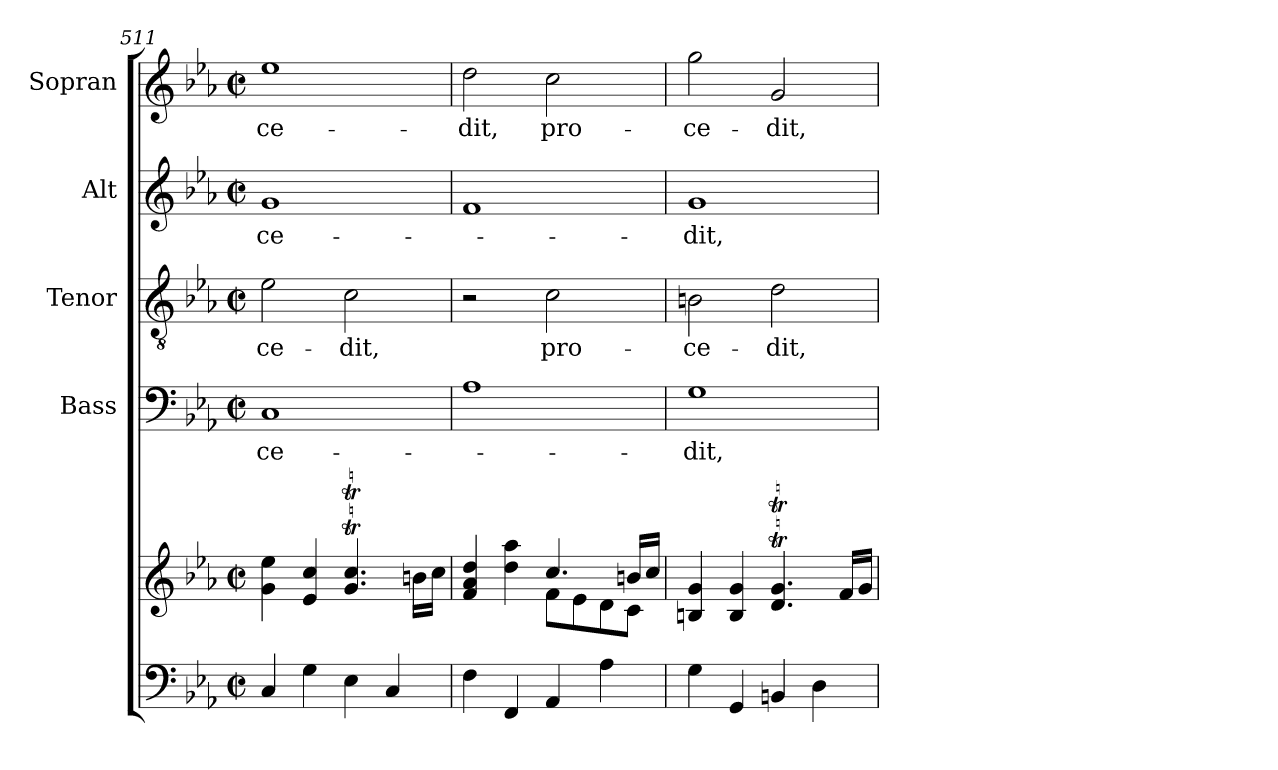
**kern	**kern	**kern	**text	**kern	**text	**kern	**text	**kern	**text
*part5	*part5	*part4	*part4	*part3	*part3	*part2	*part2	*part1	*part1
*staff6	*staff5	*staff4	*staff4	*staff3	*staff3	*staff2	*staff2	*staff1	*staff1
*	*	*I"Bass	*	*I"Tenor	*	*I"Alt	*	*I"Sopran	*
*	*	*I'B.	*	*I'T.	*	*I'A.	*	*I'S.	*
!!LO:LB:g=z
*clefF4	*clefG2	*clefF4	*	*clefGv2	*	*clefG2	*	*clefG2	*
*k[b-e-a-]	*k[b-e-a-]	*k[b-e-a-]	*	*k[b-e-a-]	*	*k[b-e-a-]	*	*k[b-e-a-]	*
*E-:	*E-:	*E-:	*	*E-:	*	*E-:	*	*E-:	*
*M2/2	*M2/2	*M2/2	*	*M2/2	*	*M2/2	*	*M2/2	*
*met(c|)	*met(c|)	*met(c|)	*	*met(c|)	*	*met(c|)	*	*met(c|)	*
=511	=511	=511	=511	=511	=511	=511	=511	=511	=511
!	!	!	!LO:LY:b	!	!LO:LY:b	!	!LO:LY:b	!	!LO:LY:b
4C/	4g\ 4ee-\	1C	-ce-	2e-\	-ce-	1g	-ce-	1ee-	-ce-
4G\	4e-/ 4cc/	.	.	.	.	.	.	.	.
!	!	!	!	!	!LO:LY:b	!	!	!	!
4E-\	4.g/T 4.cc/T	.	.	2c\	-dit,	.	.	.	.
4C/	.	.	.	.	.	.	.	.	.
.	16bn\LL	.	.	.	.	.	.	.	.
.	16cc\JJ	.	.	.	.	.	.	.	.
=512	=512	=512	=512	=512	=512	=512	=512	=512	=512
*	*^	*	*	*	*	*	*	*	*
!	!	!	!	!	!	!	!	!	!	!LO:LY:b
4F\	4f/ 4a-/ 4dd/	2ryy	1A-	.	2r	.	1f	.	2dd\	-dit,
4FF/	4dd\ 4aa-\	.	.	.	.	.	.	.	.	.
!	!	!	!	!	!	!LO:LY:b	!	!	!	!LO:LY:b
4AA-/	4.cc/	8f\L	.	.	2c\	pro-	.	.	2cc\	pro-
.	.	8e-\	.	.	.	.	.	.	.	.
4A-\	.	8d\	.	.	.	.	.	.	.	.
.	16bn/LL	8c\J	.	.	.	.	.	.	.	.
.	16cc/JJ	.	.	.	.	.	.	.	.	.
*	*v	*v	*	*	*	*	*	*	*	*
=513	=513	=513	=513	=513	=513	=513	=513	=513	=513
!	!	!	!LO:LY:b	!	!LO:LY:b	!	!LO:LY:b	!	!LO:LY:b
4G\	4Bn/ 4g/	1G	-dit,	2Bn\	-ce-	1g	-dit,	2gg\	-ce-
4GG/	4B/ 4g/	.	.	.	.	.	.	.	.
!	!	!	!	!	!LO:LY:b	!	!	!	!LO:LY:b
4BBn/	4.d/T 4.g/T	.	.	2d\	-dit,	.	.	2g/	-dit,
4D\	.	.	.	.	.	.	.	.	.
.	16f/LL	.	.	.	.	.	.	.	.
.	16g/JJ	.	.	.	.	.	.	.	.
=	=	=	=	=	=	=	=	=	=
*-	*-	*-	*-	*-	*-	*-	*-	*-	*-
